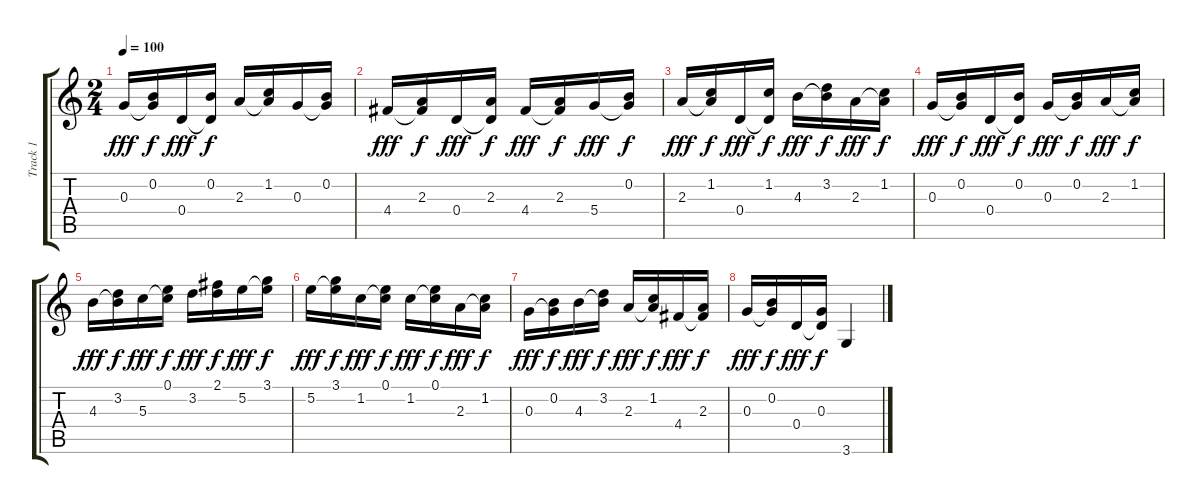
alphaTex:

\track ("Track 1" "Track 1") {instrument acousticguitarnylon}
\staff {score tabs}
\tuning (E4 B3 G3 D3 A2 E2) {hide}
\ts (2 4)
\tempo 100
\clef g2
\ks c
0.3.16{dy fff} (0.2 0.3{t}).16{dy f} 0.4.16{dy fff} (0.2 0.4{t}).16{dy f} 2.3.16 (1.2 2.3{t}).16 0.3.16 (0.2 0.3{t}).16 |
4.4.16{dy fff} (2.3 4.4{t}).16{dy f} 0.4.16{dy fff} (2.3 0.4{t}).16{dy f} 4.4.16{dy fff} (2.3 4.4{t}).16{dy f} 5.4.16{dy fff} (0.2 5.4{t}).16{dy f} |
2.3.16{dy fff} (1.2 2.3{t}).16{dy f} 0.4.16{dy fff} (1.2 0.4{t}).16{dy f} 4.3.16{dy fff} (3.2 4.3{t}).16{dy f} 2.3.16{dy fff} (1.2 2.3{t}).16{dy f} |
0.3.16{dy fff} (0.2 0.3{t}).16{dy f} 0.4.16{dy fff} (0.2 0.4{t}).16{dy f} 0.3.16{dy fff} (0.2 0.3{t}).16{dy f} 2.3.16{dy fff} (1.2 2.3{t}).16{dy f} |
4.3.16{dy fff} (3.2 4.3{t}).16{dy f} 5.3.16{dy fff} (0.1 5.3{t}).16{dy f} 3.2.16{dy fff} (2.1 3.2{t}).16{dy f} 5.2.16{dy fff} (3.1 5.2{t}).16{dy f} |
5.2.16{dy fff} (3.1 5.2{t}).16{dy f} 1.2.16{dy fff} (0.1 1.2{t}).16{dy f} 1.2.16{dy fff} (0.1 1.2{t}).16{dy f} 2.3.16{dy fff} (1.2 2.3{t}).16{dy f} |
0.3.16{dy fff} (0.2 0.3{t}).16{dy f} 4.3.16{dy fff} (3.2 4.3{t}).16{dy f} 2.3.16{dy fff} (1.2 2.3{t}).16{dy f} 4.4.16{dy fff} (2.3 4.4{t}).16{dy f} |
0.3.16{dy fff} (0.2 0.3{t}).16{dy f} 0.4.16{dy fff} (0.3 0.4{t}).16{dy f} 3.6.4
